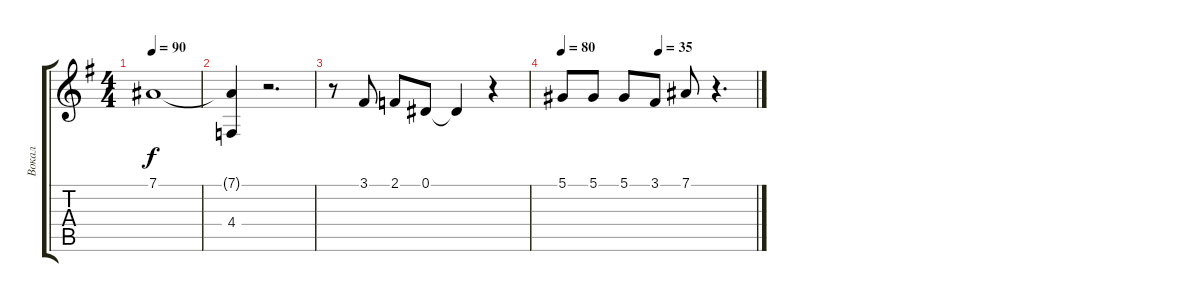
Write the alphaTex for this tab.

\track ("Вокал" "Вокал") {instrument trumpet}
\staff {score tabs}
\tuning (Eb4 Bb3 Gb3 Db3 Ab2 Eb2) {hide}
\ts (4 4)
\tempo 90
\clef g2
\ks eminor
7.1.1{dy f} |
(7.1{t} 4.4).4 r.2{d} |
r.8 3.1.8 2.1.8 0.1.8 0.1{t}.4 r.4 |
\tempo 80
\tempo (35 0.5)
5.1.8 5.1.8 5.1.8 3.1.8 7.1.8 r.4{d}
